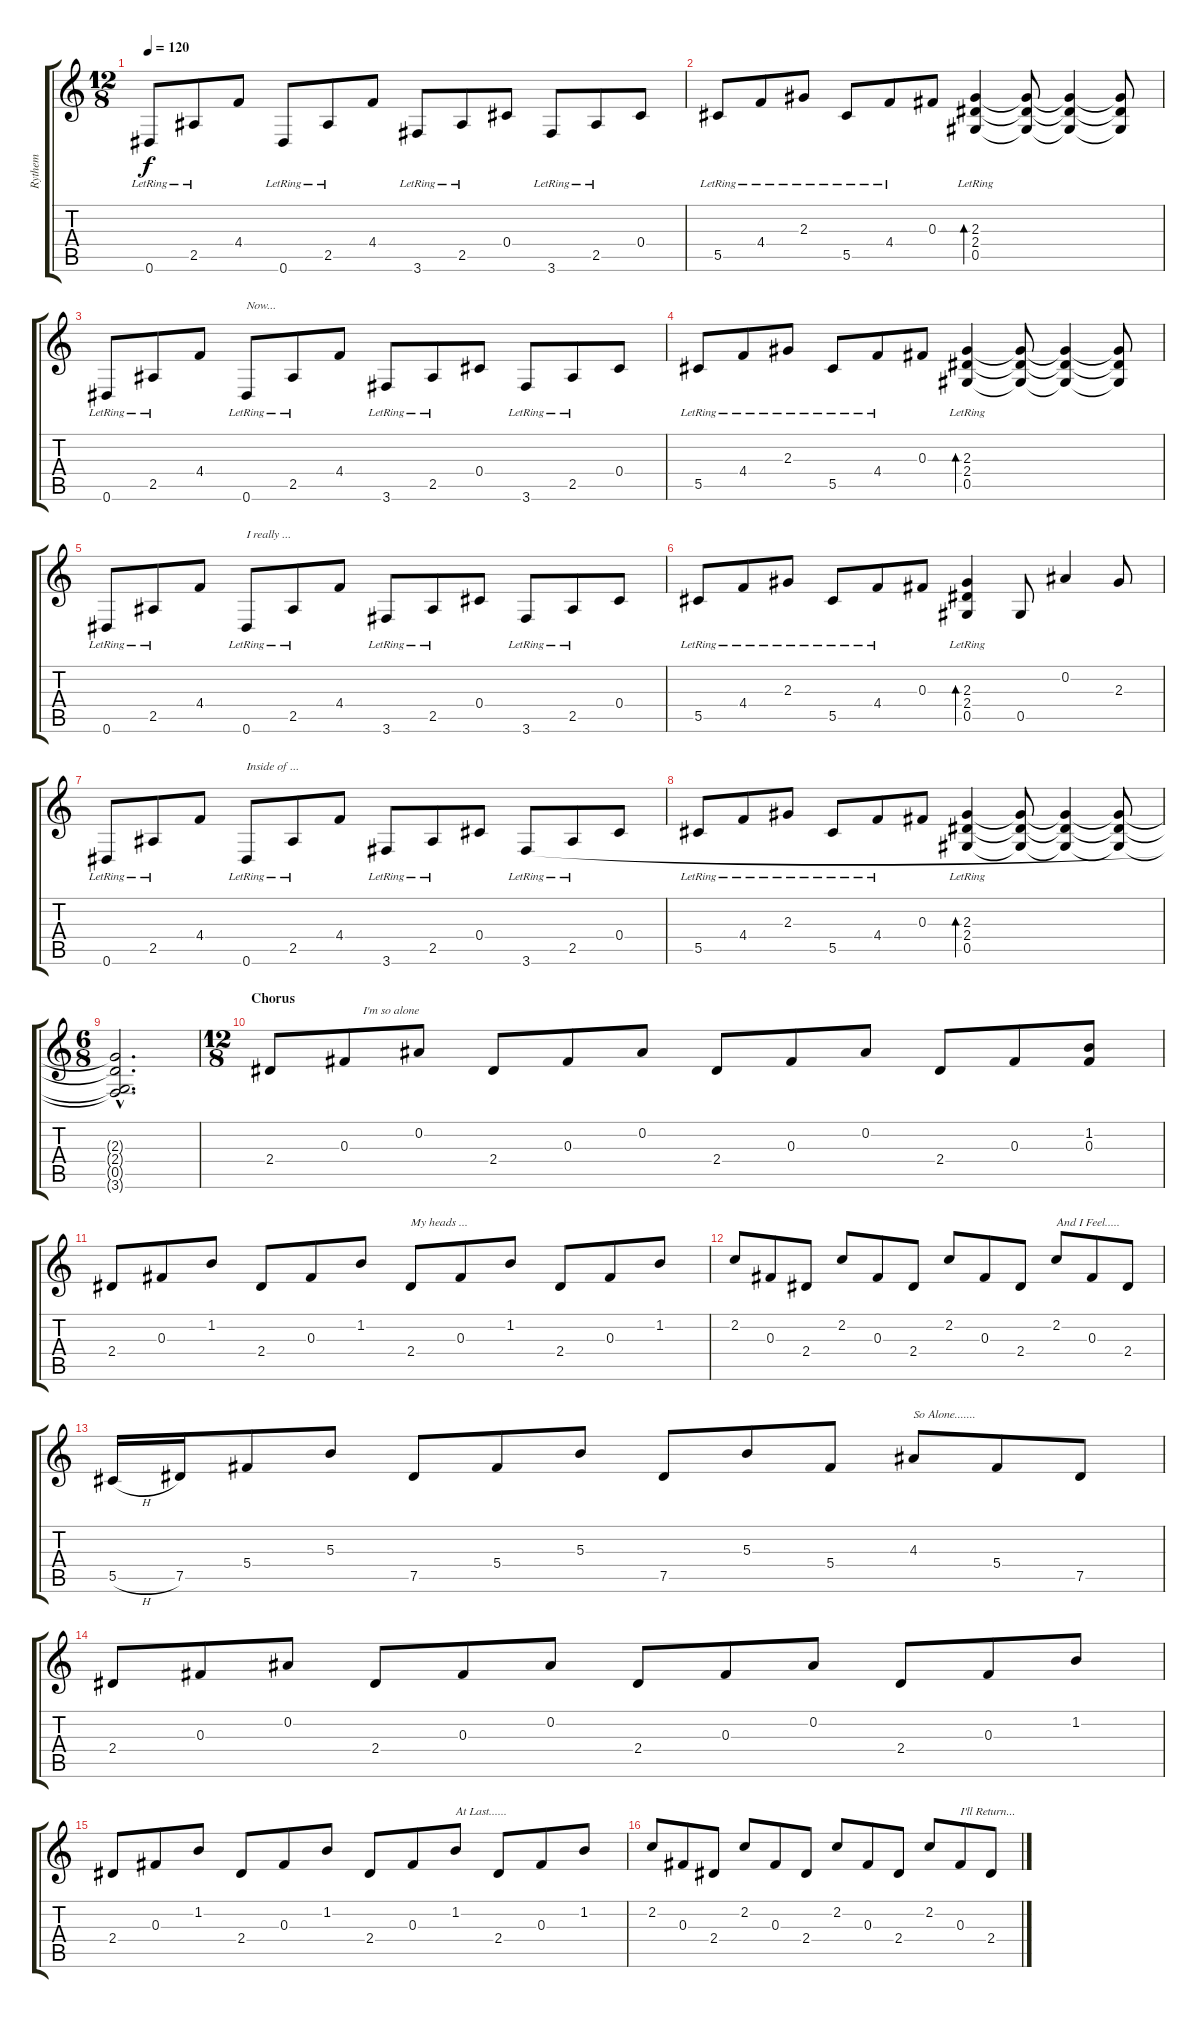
\track ("Rythem" "Rythem") {instrument acousticguitarnylon}
\staff {score tabs}
\tuning (Eb4 Bb3 Gb3 Db3 Ab2 Eb2) {hide}
\ts (12 8)
\tempo 120
\clef g2
\ks c
0.6{lr}.8{dy f instrument acousticguitarnylon} 2.5{lr}.8 4.4.8 0.6{lr}.8 2.5{lr}.8 4.4.8 3.6{lr}.8 2.5{lr}.8 0.4.8 3.6{lr}.8 2.5{lr}.8 0.4.8 |
5.5{lr}.8 4.4{lr}.8 2.3{lr}.8 5.5{lr}.8 4.4{lr}.8 0.3.8 (2.3{lr} 2.4 0.5{lr}).4{bd 240} (2.3{t} 2.4{t} 0.5{t}).8 (2.3{t} 2.4{t} 0.5{t}).4 (2.3{t} 2.4{t} 0.5{t}).8 |
0.6{lr}.8 2.5{lr}.8 4.4.8 0.6{lr}.8{txt "Now..."} 2.5{lr}.8 4.4.8 3.6{lr}.8 2.5{lr}.8 0.4.8 3.6{lr}.8 2.5{lr}.8 0.4.8 |
5.5{lr}.8 4.4{lr}.8 2.3{lr}.8 5.5{lr}.8 4.4{lr}.8 0.3.8 (2.3{lr} 2.4 0.5{lr}).4{bd 240} (2.3{t} 2.4{t} 0.5{t}).8 (2.3{t} 2.4{t} 0.5{t}).4 (2.3{t} 2.4{t} 0.5{t}).8 |
0.6{lr}.8 2.5{lr}.8 4.4.8 0.6{lr}.8{txt "I really ..."} 2.5{lr}.8 4.4.8 3.6{lr}.8 2.5{lr}.8 0.4.8 3.6{lr}.8 2.5{lr}.8 0.4.8 |
5.5{lr}.8 4.4{lr}.8 2.3{lr}.8 5.5{lr}.8 4.4{lr}.8 0.3.8 (2.3{lr} 2.4 0.5{lr}).4{bd 240} 0.5.8 0.2.4 2.3.8 |
0.6{lr}.8 2.5{lr}.8 4.4.8 0.6{lr}.8{txt "Inside of ..."} 2.5{lr}.8 4.4.8 3.6{lr}.8 2.5{lr}.8 0.4.8 3.6{lr}.8 2.5{lr}.8 0.4.8 |
5.5{lr}.8 4.4{lr}.8 2.3{lr}.8 5.5{lr}.8 4.4{lr}.8 0.3.8 (2.3{lr} 2.4 0.5{lr}).4{bd 240} (2.3{t} 2.4{t} 0.5{t}).8 (2.3{t} 2.4{t} 0.5{t}).4 (2.3{t} 2.4{t} 0.5{t}).8 |
\ts (6 8)
(2.3{hac t} 2.4{hac t} 0.5{hac t} 3.6{hac t}).2{d} |
\ts (12 8)
\section ("" "Chorus")
2.4.8{txt "                               I'm so alone "} 0.3.8 0.2.8 2.4.8 0.3.8 0.2.8 2.4.8 0.3.8 0.2.8 2.4.8 0.3.8 (1.2 0.3).8 |
2.4.8 0.3.8 1.2.8 2.4.8 0.3.8 1.2.8 2.4.8{txt "My heads ..."} 0.3.8 1.2.8 2.4.8 0.3.8 1.2.8 |
2.2.8 0.3.8 2.4.8 2.2.8 0.3.8 2.4.8 2.2.8 0.3.8 2.4.8 2.2.8{txt "And I Feel....."} 0.3.8 2.4.8 |
5.5{h}.16 7.5.16 5.4.8 5.3.8 7.5.8 5.4.8 5.3.8 7.5.8 5.3.8 5.4.8 4.3.8{txt "So Alone......."} 5.4.8 7.5.8 |
2.4.8 0.3.8 0.2.8 2.4.8 0.3.8 0.2.8 2.4.8 0.3.8 0.2.8 2.4.8 0.3.8 1.2.8 |
2.4.8 0.3.8 1.2.8 2.4.8 0.3.8 1.2.8 2.4.8 0.3.8 1.2.8{txt "At Last......"} 2.4.8 0.3.8 1.2.8 |
2.2.8 0.3.8 2.4.8 2.2.8 0.3.8 2.4.8 2.2.8 0.3.8 2.4.8 2.2.8 0.3.8{txt "I'll Return..."} 2.4.8
